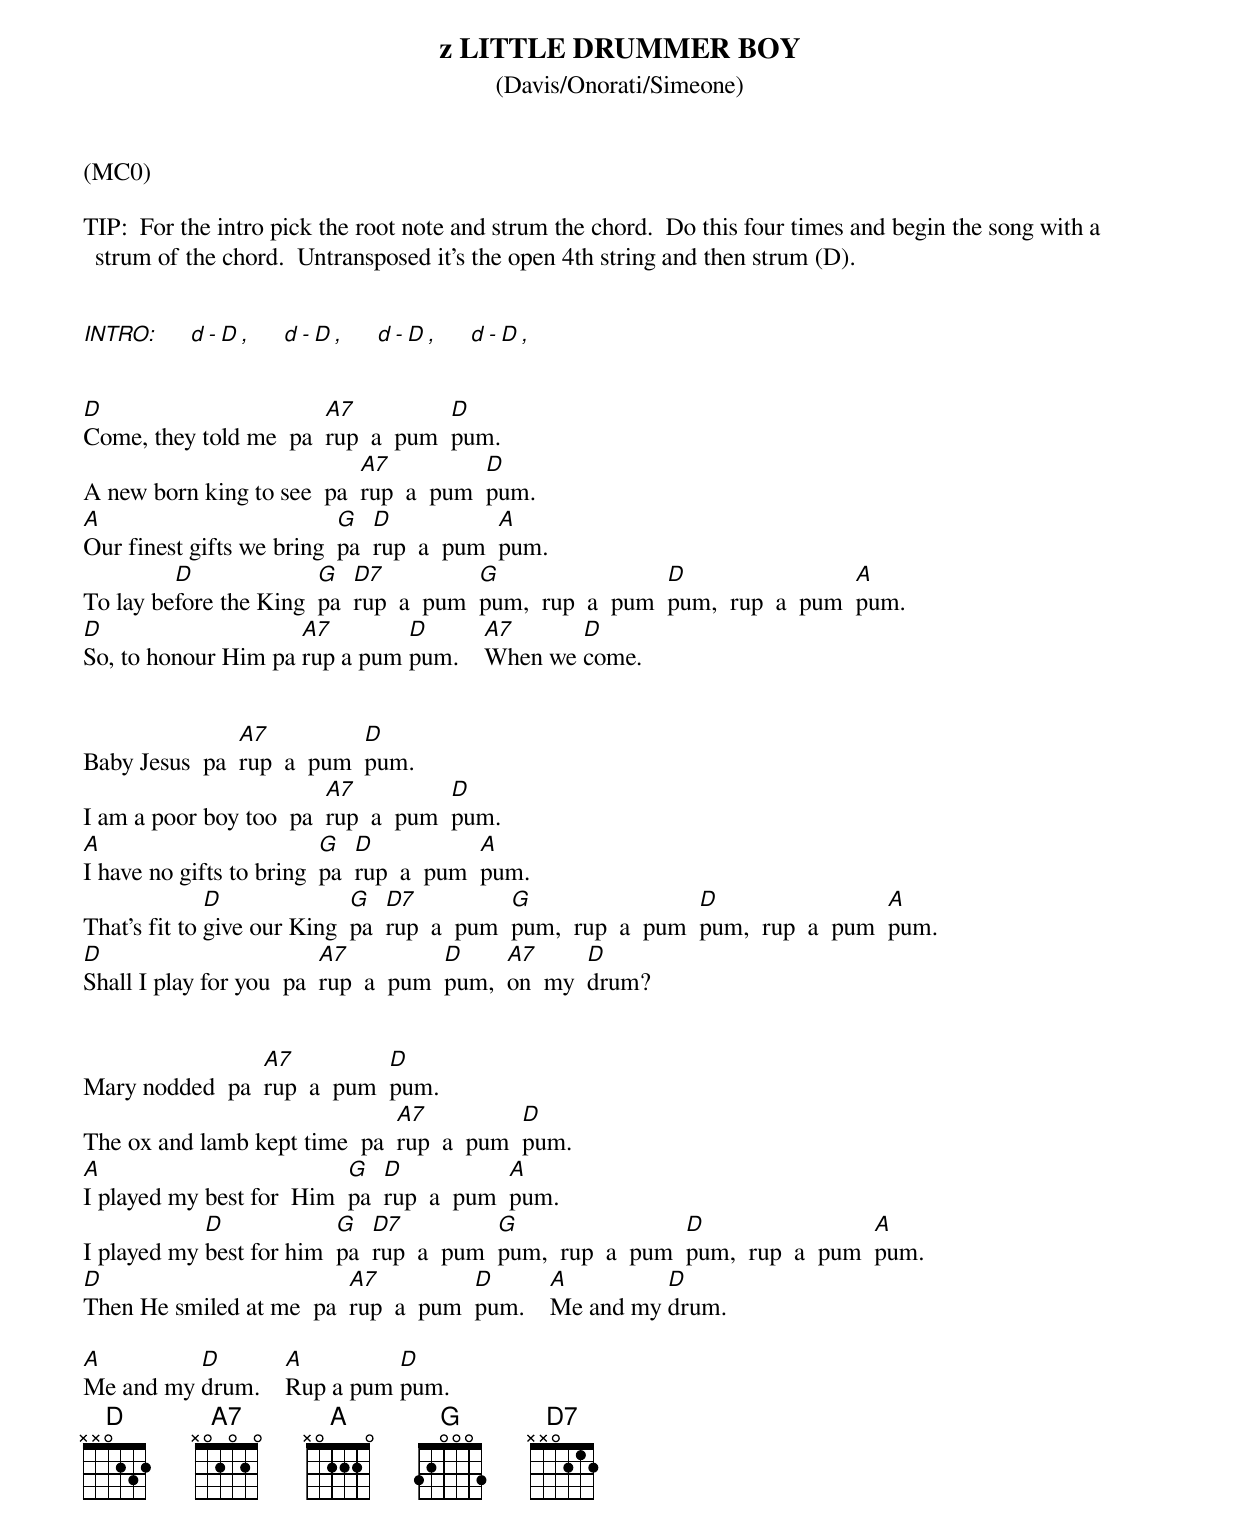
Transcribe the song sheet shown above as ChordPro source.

{t: z LITTLE DRUMMER BOY }
{st: (Davis/Onorati/Simeone)  }
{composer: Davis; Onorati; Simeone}


(MC0)

TIP:  For the intro pick the root note and strum the chord.  Do this four times and begin the song with a strum of the chord.  Untransposed it's the open 4th string and then strum (D).


[INTRO:]     [d][-][D][,]     [d][-][D][,]     [d][-][D][,]     [d][-][D][,]


[D]Come, they told me  pa  [A7]rup  a  pum  [D]pum.
A new born king to see  pa  [A7]rup  a  pum  [D]pum.
[A]Our finest gifts we bring  [G]pa  [D]rup  a  pum  [A]pum.
To lay be[D]fore the King  [G]pa  [D7]rup  a  pum  [G]pum,  rup  a  pum  [D]pum,  rup  a  pum  [A]pum.
[D]So, to honour Him pa [A7]rup a pum [D]pum.    [A7]When we [D]come.


Baby Jesus  pa  [A7]rup  a  pum  [D]pum.
I am a poor boy too  pa  [A7]rup  a  pum  [D]pum.
[A]I have no gifts to bring  [G]pa  [D]rup  a  pum  [A]pum.
That's fit to [D]give our King  [G]pa  [D7]rup  a  pum  [G]pum,  rup  a  pum  [D]pum,  rup  a  pum  [A]pum.
[D]Shall I play for you  pa  [A7]rup  a  pum  [D]pum,  [A7]on  my  [D]drum?


Mary nodded  pa  [A7]rup  a  pum  [D]pum.
The ox and lamb kept time  pa  [A7]rup  a  pum  [D]pum.
[A]I played my best for  Him  [G]pa  [D]rup  a  pum  [A]pum.
I played my [D]best for him  [G]pa  [D7]rup  a  pum  [G]pum,  rup  a  pum  [D]pum,  rup  a  pum  [A]pum.
[D]Then He smiled at me  pa  [A7]rup  a  pum  [D]pum.    [A]Me and my [D]drum.

[A]Me and my [D]drum.    [A]Rup a pum [D]pum.
